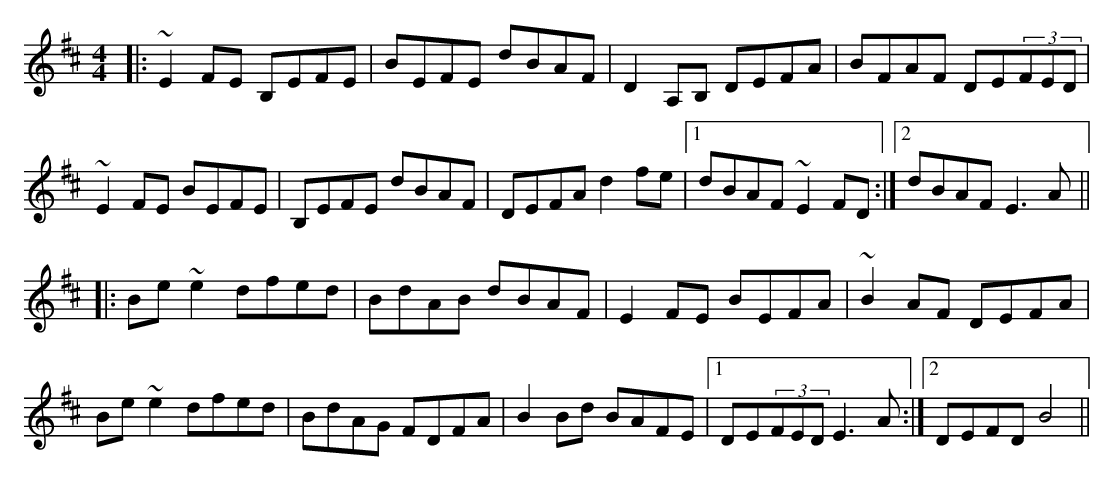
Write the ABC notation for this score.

X:1
M:4/4
K:Edor
|:~E2FE B,EFE|BEFE dBAF|D2A,B, DEFA|BFAF DE(3FED|
~E2FE BEFE|B,EFE dBAF|DEFA d2fe|1 dBAF ~E2FD:|2 dBAF E3A||
|:Be~e2 dfed|BdAB dBAF|E2FE BEFA|~B2AF DEFA|
Be~e2 dfed|BdAG FDFA|B2Bd BAFE|1 DE(3FED E3A:|2 DEFD B4||
